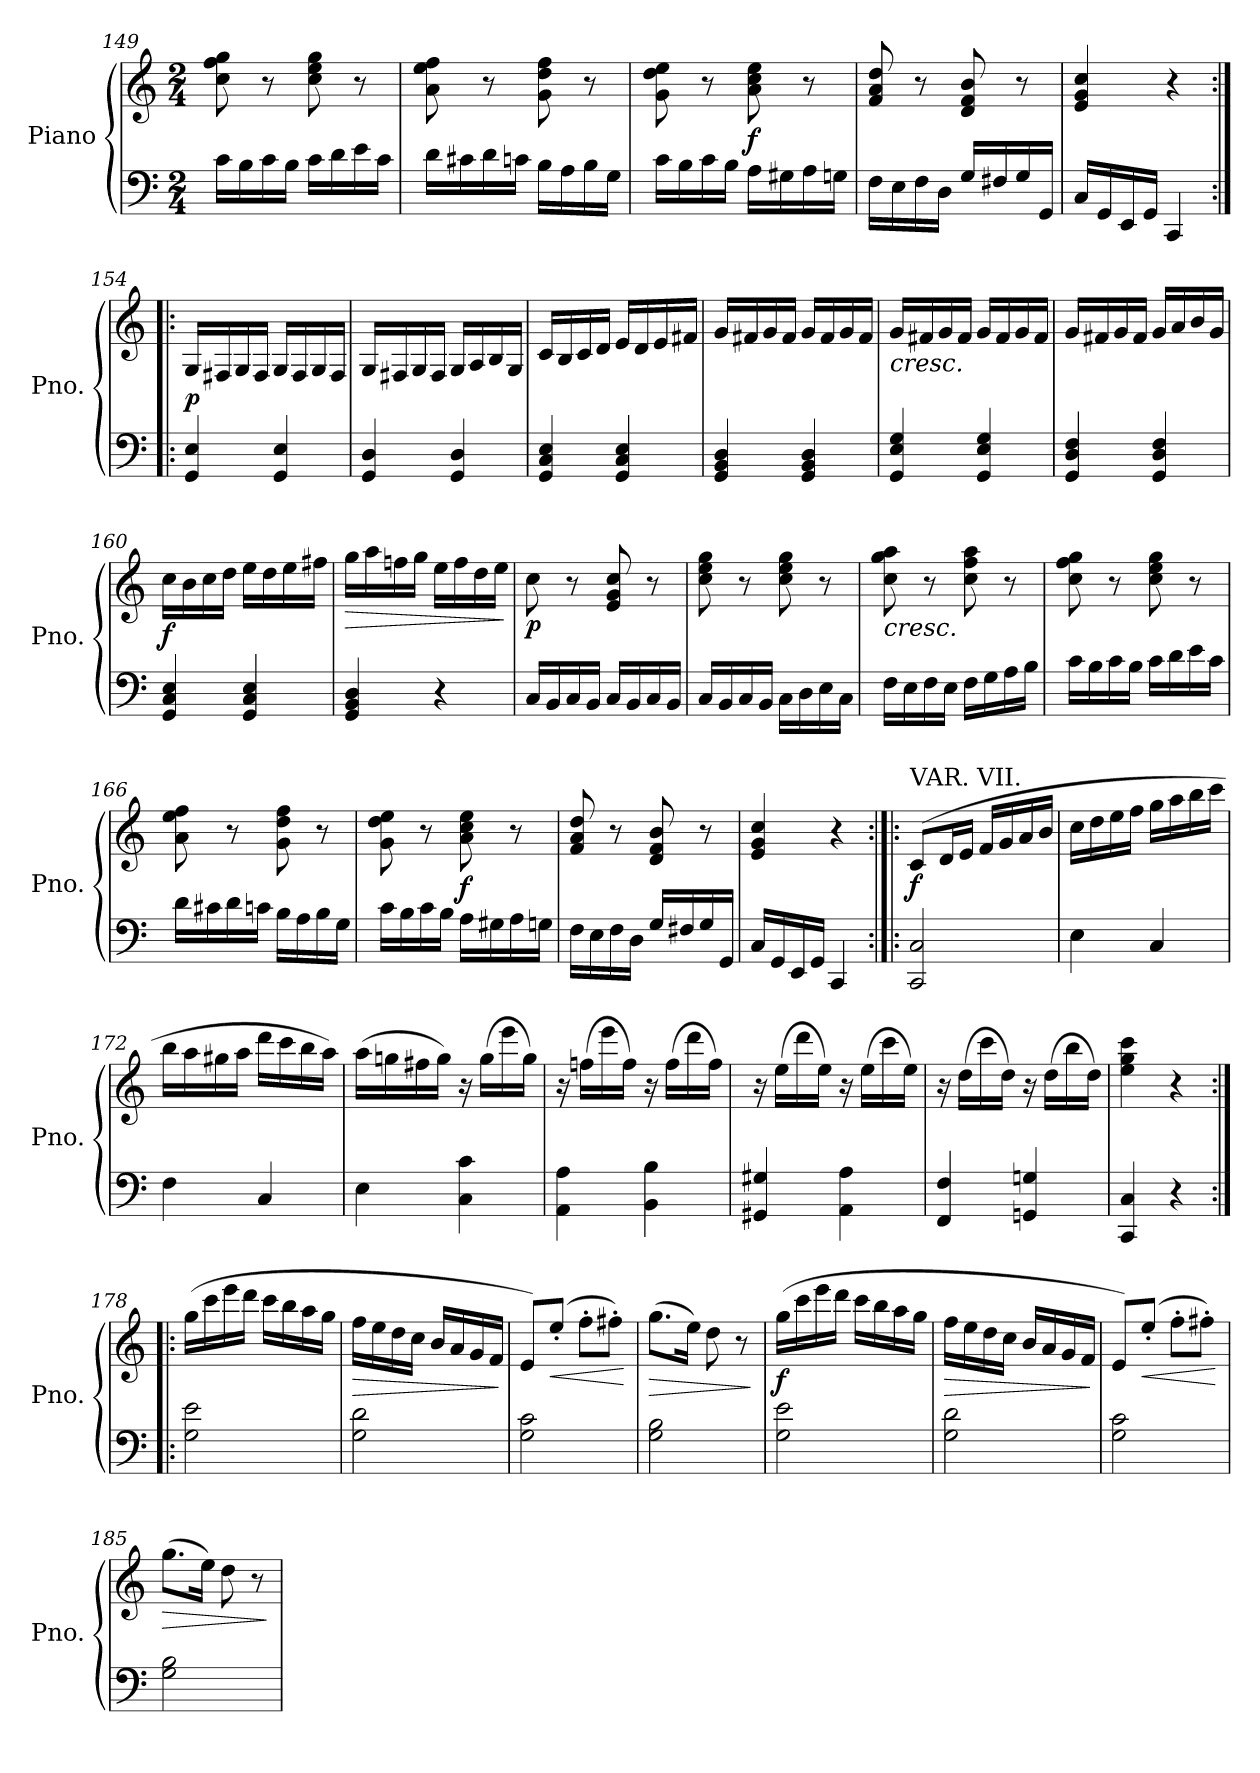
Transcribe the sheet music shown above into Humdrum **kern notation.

**kern	**kern	**dynam
*part1	*part1	*part1
*staff2	*staff1	*staff1/2
*I"Piano	*	*
*I'Pno.	*	*
*clefF4	*clefG2	*
*k[]	*k[]	*
*M2/4	*M2/4	*
=149	=149	=149
16c\LL	8cc\ 8ff\ 8gg\	.
16B\	.	.
16c\	8r	.
16B\JJ	.	.
16c\LL	8cc\ 8ee\ 8gg\	.
16d\	.	.
16e\	8r	.
16c\JJ	.	.
=150	=150	=150
16d\LL	8a\ 8ee\ 8ff\	.
16c#X\	.	.
16d\	8r	.
16cn\JJ	.	.
16B\LL	8g\ 8dd\ 8ff\	.
16A\	.	.
16B\	8r	.
16G\JJ	.	.
!!LO:LB:g=z
=151	=151	=151
16c\LL	8g\ 8dd\ 8ee\	.
16B\	.	.
16c\	8r	.
16B\JJ	.	.
!	!	!LO:DY:b
16A\LL	8a\ 8cc\ 8ee\	f
16G#X\	.	.
16A\	8r	.
16Gn\JJ	.	.
=152	=152	=152
16F\LL	8f/ 8a/ 8dd/	.
16E\	.	.
16F\	8r	.
16D\JJ	.	.
16G/LL	8d/ 8f/ 8b/	.
16F#X/	.	.
16G/	8r	.
16GG/JJ	.	.
=153	=153	=153
16C/LL	4e/ 4g/ 4cc/	.
16GG/	.	.
16EE/	.	.
16GG/JJ	.	.
4CC/	4r	.
=154:|!|:	=154:|!|:	=154:|!|:
!	!	!LO:DY:b
4GG/ 4E/	16G/LL	p
.	16F#X/	.
.	16G/	.
.	16F#/JJ	.
4GG/ 4E/	16G/LL	.
.	16F#/	.
.	16G/	.
.	16F#/JJ	.
=155	=155	=155
4GG/ 4D/	16G/LL	.
.	16F#X/	.
.	16G/	.
.	16F#/JJ	.
4GG/ 4D/	16G/LL	.
.	16A/	.
.	16B/	.
.	16G/JJ	.
!!LO:LB:g=z
=156	=156	=156
4GG/ 4C/ 4E/	16c/LL	.
.	16B/	.
.	16c/	.
.	16d/JJ	.
4GG/ 4C/ 4E/	16e/LL	.
.	16d/	.
.	16e/	.
.	16f#X/JJ	.
=157	=157	=157
4GG/ 4BB/ 4D/	16g/LL	.
.	16f#X/	.
.	16g/	.
.	16f#/JJ	.
4GG/ 4BB/ 4D/	16g/LL	.
.	16f#/	.
.	16g/	.
.	16f#/JJ	.
=158	=158	=158
!	!LO:TX:b:i:t=cresc.	!
4GG/ 4E/ 4G/	16g/LL	.
.	16f#X/	.
.	16g/	.
.	16f#/JJ	.
4GG/ 4E/ 4G/	16g/LL	.
.	16f#/	.
.	16g/	.
.	16f#/JJ	.
=159	=159	=159
4GG/ 4D/ 4F/	16g/LL	.
.	16f#X/	.
.	16g/	.
.	16f#/JJ	.
4GG/ 4D/ 4F/	16g/LL	.
.	16a/	.
.	16b/	.
.	16g/JJ	.
=160	=160	=160
!	!	!LO:DY:b
4GG/ 4C/ 4E/	16cc\LL	f
.	16b\	.
.	16cc\	.
.	16dd\JJ	.
4GG/ 4C/ 4E/	16ee\LL	.
.	16dd\	.
.	16ee\	.
.	16ff#X\JJ	.
!!LO:LB:g=z
=161	=161	=161
!	!	!LO:HP:b
4GG/ 4BB/ 4D/	16gg\LL	>
.	16aa\	.
.	16ffn\	.
.	16gg\JJ	.
4r	16ee\LL	.
.	16ff\	.
.	16dd\	.
.	16ee\JJ	.
.	.	]
=162	=162	=162
!	!	!LO:DY:b
16C/LL	8cc\	p
16BB/	.	.
16C/	8r	.
16BB/JJ	.	.
16C/LL	8e/ 8g/ 8cc/	.
16BB/	.	.
16C/	8r	.
16BB/JJ	.	.
=163	=163	=163
16C/LL	8cc\ 8ee\ 8gg\	.
16BB/	.	.
16C/	8r	.
16BB/JJ	.	.
16C\LL	8cc\ 8ee\ 8gg\	.
16D\	.	.
16E\	8r	.
16C\JJ	.	.
=164	=164	=164
!	!LO:TX:b:i:t=cresc.	!
16F\LL	8cc\ 8gg\ 8aa\	.
16E\	.	.
16F\	8r	.
16E\JJ	.	.
16F\LL	8cc\ 8ff\ 8aa\	.
16G\	.	.
16A\	8r	.
16B\JJ	.	.
=165	=165	=165
16c\LL	8cc\ 8ff\ 8gg\	.
16B\	.	.
16c\	8r	.
16B\JJ	.	.
16c\LL	8cc\ 8ee\ 8gg\	.
16d\	.	.
16e\	8r	.
16c\JJ	.	.
!!LO:LB:g=z
=166	=166	=166
16d\LL	8a\ 8ee\ 8ff\	.
16c#X\	.	.
16d\	8r	.
16cn\JJ	.	.
16B\LL	8g\ 8dd\ 8ff\	.
16A\	.	.
16B\	8r	.
16G\JJ	.	.
=167	=167	=167
16c\LL	8g\ 8dd\ 8ee\	.
16B\	.	.
16c\	8r	.
16B\JJ	.	.
!	!	!LO:DY:b
16A\LL	8a\ 8cc\ 8ee\	f
16G#X\	.	.
16A\	8r	.
16Gn\JJ	.	.
=168	=168	=168
16F\LL	8f/ 8a/ 8dd/	.
16E\	.	.
16F\	8r	.
16D\JJ	.	.
16G/LL	8d/ 8f/ 8b/	.
16F#X/	.	.
16G/	8r	.
16GG/JJ	.	.
=169	=169	=169
16C/LL	4e/ 4g/ 4cc/	.
16GG/	.	.
16EE/	.	.
16GG/JJ	.	.
4CC/	4r	.
!!LO:PB:g=z
=170:|!|:	=170:|!|:	=170:|!|:
!	!LO:TX:a:t=VAR. VII.	!
!	!	!LO:DY:b
2CC/ 2C/	(>8c/L	f
.	16d/L	.
.	16e/JJ	.
.	16f/LL	.
.	16g/	.
.	16a/	.
.	16b/JJ	.
=171	=171	=171
4E\	16cc\LL	.
.	16dd\	.
.	16ee\	.
.	16ff\JJ	.
4C/	16gg\LL	.
.	16aa\	.
.	16bb\	.
.	16ccc\JJ	.
=172	=172	=172
4F\	16bb\LL	.
.	16aa\	.
.	16gg#X\	.
.	16aa\JJ	.
4C/	16ddd\LL	.
.	16ccc\	.
.	16bb\	.
.	16aa\JJ)	.
=173	=173	=173
4E\	(>16aa\LL	.
.	16ggn\	.
.	16ff#X\	.
.	16gg\JJ)	.
4C\ 4c\	16r	.
.	(>16gg\LL	.
.	16eee\	.
.	16gg\JJ)	.
=174	=174	=174
4AA\ 4A\	16r	.
.	(>16ffn\LL	.
.	16eee\	.
.	16ff\JJ)	.
4BB\ 4B\	16r	.
.	(>16ff\LL	.
.	16ddd\	.
.	16ff\JJ)	.
!!LO:LB:g=z
=175	=175	=175
4GG#X/ 4G#X/	16r	.
.	(>16ee\LL	.
.	16ddd\	.
.	16ee\JJ)	.
4AA\ 4A\	16r	.
.	(>16ee\LL	.
.	16ccc\	.
.	16ee\JJ)	.
=176	=176	=176
4FF/ 4F/	16r	.
.	(>16dd\LL	.
.	16ccc\	.
.	16dd\JJ)	.
4GGn/ 4Gn/	16r	.
.	(>16dd\LL	.
.	16bb\	.
.	16dd\JJ)	.
=177	=177	=177
4CC/ 4C/	4ee\ 4gg\ 4ccc\	.
4r	4r	.
=178:|!|:	=178:|!|:	=178:|!|:
2G\ 2e\	(>16gg\LL	.
.	16ccc\	.
.	16eee\	.
.	16ddd\JJ	.
.	16ccc\LL	.
.	16bb\	.
.	16aa\	.
.	16gg\JJ	.
=179	=179	=179
!	!	!LO:HP:b
2G\ 2d\	16ff\LL	>
.	16ee\	.
.	16dd\	.
.	16cc\JJ	.
.	16b/LL	.
.	16a/	.
.	16g/	.
.	16f/JJ	.
.	.	]
=180	=180	=180
2G\ 2c\	8e/L)	.
!	!	!LO:HP:b
.	(>8ee'/J	<
.	8ff'\L	.
.	8ff#X'\J)	.
.	.	[
=181	=181	=181
!	!	!LO:HP:b
2G\ 2B\	(>8.gg\L	>
.	16ee\Jk)	.
.	8dd\	.
.	8r	.
.	.	]
!!LO:LB:g=z
=182	=182	=182
!	!	!LO:DY:b
2G\ 2e\	(>16gg\LL	f
.	16ccc\	.
.	16eee\	.
.	16ddd\JJ	.
.	16ccc\LL	.
.	16bb\	.
.	16aa\	.
.	16gg\JJ	.
=183	=183	=183
!	!	!LO:HP:b
2G\ 2d\	16ff\LL	>
.	16ee\	.
.	16dd\	.
.	16cc\JJ	.
.	16b/LL	.
.	16a/	.
.	16g/	.
.	16f/JJ	.
.	.	]
=184	=184	=184
2G\ 2c\	8e/L)	.
!	!	!LO:HP:b
.	(>8ee'/J	<
.	8ff'\L	.
.	8ff#X'\J)	.
.	.	[
=185	=185	=185
!	!	!LO:HP:b
2G\ 2B\	(>8.gg\L	>
.	16ee\Jk)	.
.	8dd\	.
.	8r	.
.	.	]
=	=	=
*-	*-	*-
